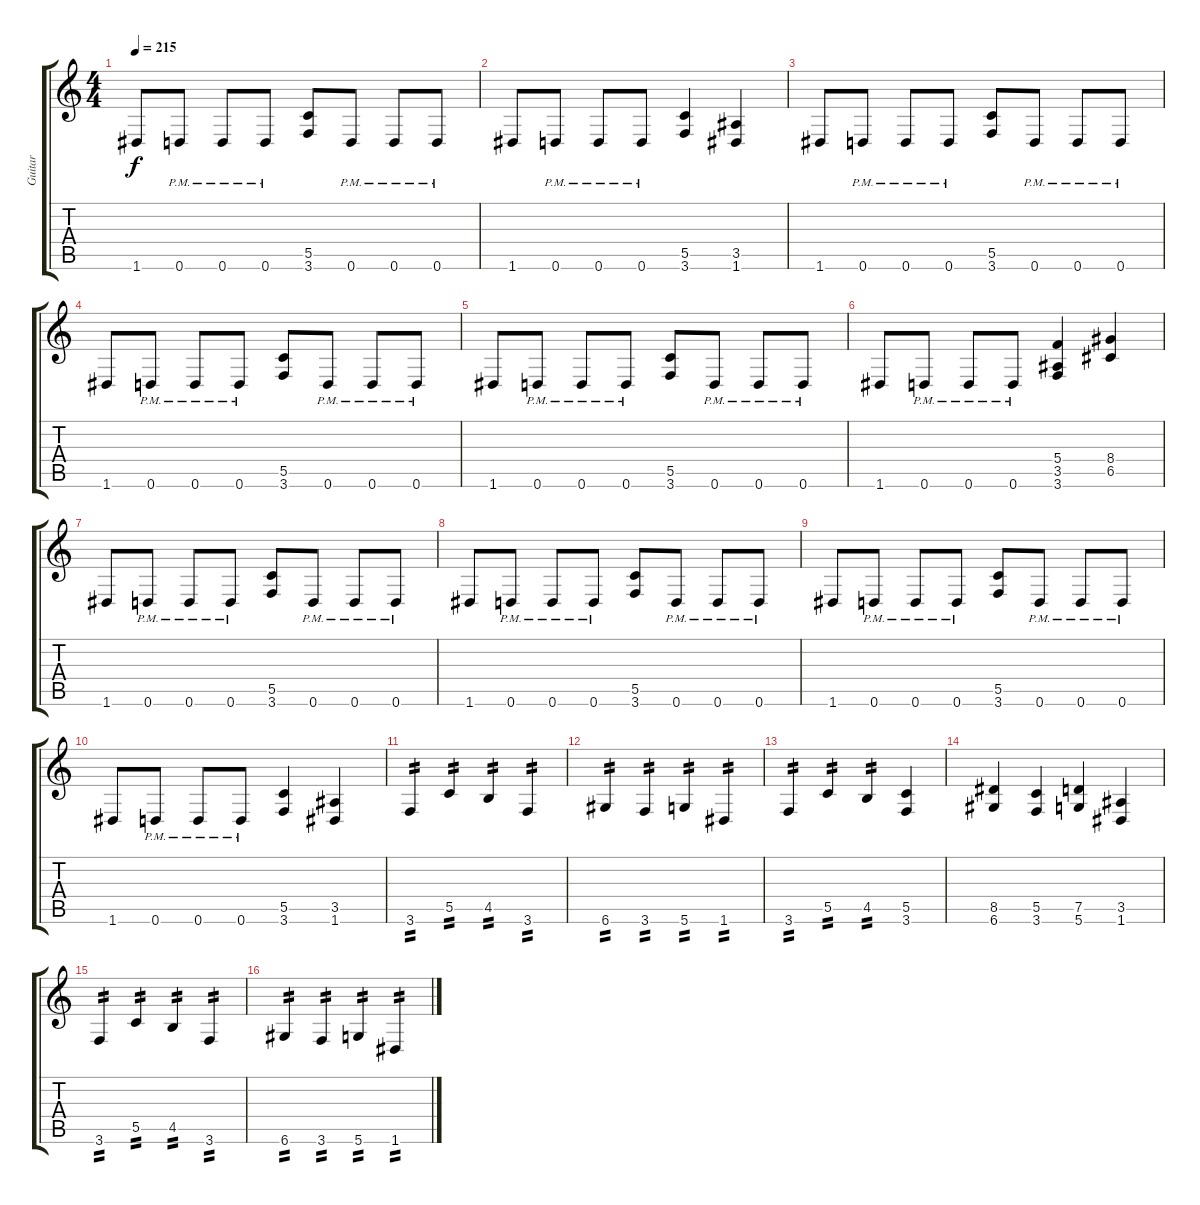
\track ("Guitar" "Guitar") {instrument distortionguitar}
\staff {score tabs}
\tuning (D4 A3 F3 C3 G2 D2) {hide}
\ts (4 4)
\tempo 215
\clef g2
\ks c
1.6.8{dy f} 0.6{pm}.8 0.6{pm}.8 0.6{pm}.8 (5.5 3.6).8 0.6{pm}.8 0.6{pm}.8 0.6{pm}.8 |
1.6.8 0.6{pm}.8 0.6{pm}.8 0.6{pm}.8 (5.5 3.6).4 (3.5 1.6).4 |
1.6.8 0.6{pm}.8 0.6{pm}.8 0.6{pm}.8 (5.5 3.6).8 0.6{pm}.8 0.6{pm}.8 0.6{pm}.8 |
1.6.8 0.6{pm}.8 0.6{pm}.8 0.6{pm}.8 (5.5 3.6).8 0.6{pm}.8 0.6{pm}.8 0.6{pm}.8 |
1.6.8 0.6{pm}.8 0.6{pm}.8 0.6{pm}.8 (5.5 3.6).8 0.6{pm}.8 0.6{pm}.8 0.6{pm}.8 |
1.6.8 0.6{pm}.8 0.6{pm}.8 0.6{pm}.8 (5.4 3.5 3.6).4 (8.4 6.5).4 |
1.6.8 0.6{pm}.8 0.6{pm}.8 0.6{pm}.8 (5.5 3.6).8 0.6{pm}.8 0.6{pm}.8 0.6{pm}.8 |
1.6.8 0.6{pm}.8 0.6{pm}.8 0.6{pm}.8 (5.5 3.6).8 0.6{pm}.8 0.6{pm}.8 0.6{pm}.8 |
1.6.8 0.6{pm}.8 0.6{pm}.8 0.6{pm}.8 (5.5 3.6).8 0.6{pm}.8 0.6{pm}.8 0.6{pm}.8 |
1.6.8 0.6{pm}.8 0.6{pm}.8 0.6{pm}.8 (5.5 3.6).4 (3.5 1.6).4 |
3.6.4{tp 2} 5.5.4{tp 2} 4.5.4{tp 2} 3.6.4{tp 2} |
6.6.4{tp 2} 3.6.4{tp 2} 5.6.4{tp 2} 1.6.4{tp 2} |
3.6.4{tp 2} 5.5.4{tp 2} 4.5.4{tp 2} (5.5 3.6).4 |
(8.5 6.6).4 (5.5 3.6).4 (7.5 5.6).4 (3.5 1.6).4 |
3.6.4{tp 2} 5.5.4{tp 2} 4.5.4{tp 2} 3.6.4{tp 2} |
6.6.4{tp 2} 3.6.4{tp 2} 5.6.4{tp 2} 1.6.4{tp 2}
